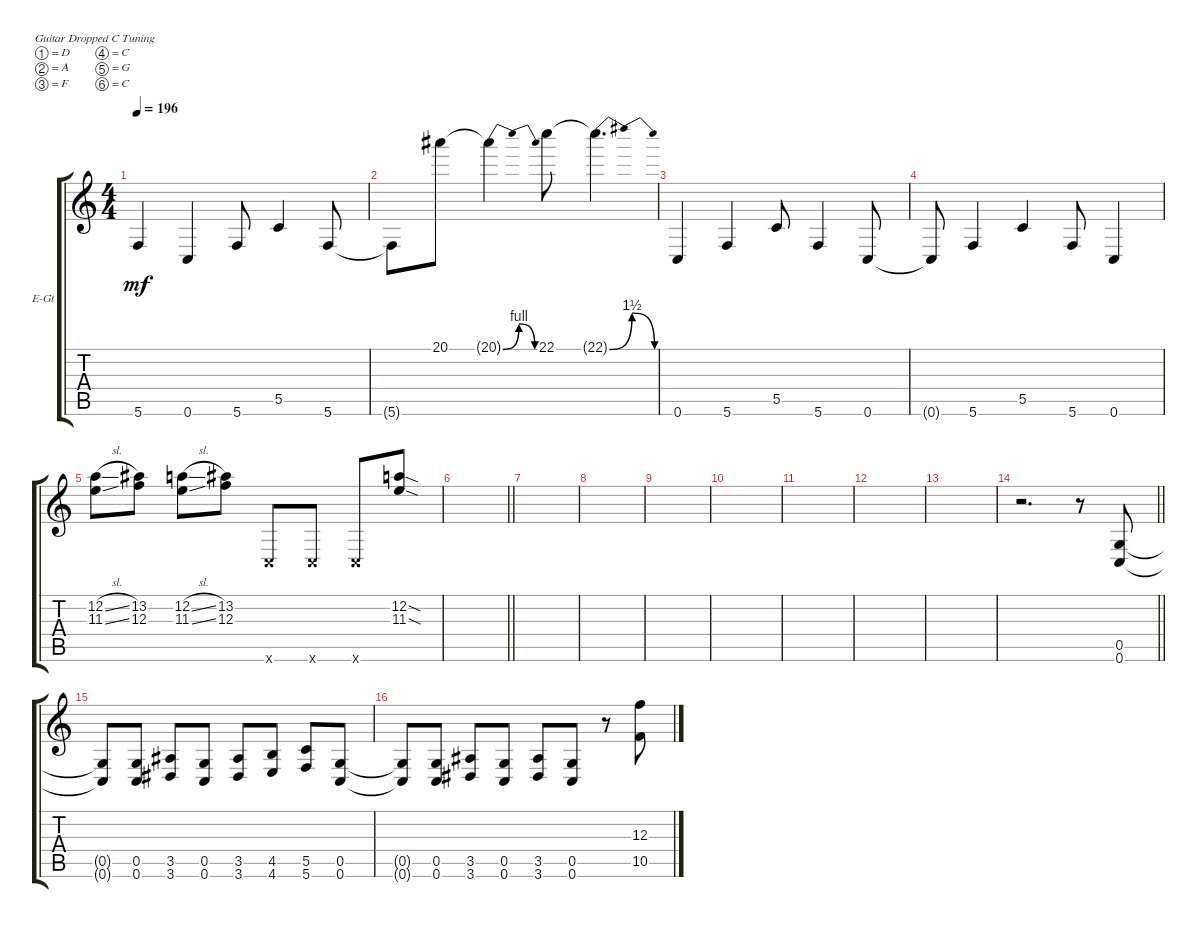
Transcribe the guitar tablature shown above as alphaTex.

\defaultSystemsLayout 4
\bracketExtendMode groupsimilarinstruments
\firstSystemTrackNameOrientation horizontal
\otherSystemsTrackNameOrientation horizontal
\track ("L Guitar <Dist>" "E-Gt") {instrument distortionguitar}
\staff {score tabs}
\tuning (D4 A3 F3 C3 G2 C2)
\ts (4 4)
\tempo 196
\clef g2
\ks c
5.6.4{dy mf} 0.6.4 5.6.8 5.5.4 5.6.8 |
5.6{t}.8 20.1.8 20.1{be (bendrelease 0 0 10.2 4 20.4 4 30 0) t}.4 22.1.8 22.1{be (bendrelease 0 0 9.6 6 20.4 6 30 0) t}.4{d} |
0.6.4 5.6.4 5.5.8 5.6.4 0.6.8 |
0.6{t}.8 5.6.4 5.5.4 5.6.8 0.6.4 |
(11.3{sl} 12.2{sl}).8 (12.3 13.2).8 (11.3{sl} 12.2{sl}).8 (12.3 13.2).8 0.6{x}.8 0.6{x}.8 0.6{x}.8 (11.3{sod} 12.2{sod}).8 |
\barLineRight lightlight
|
|
|
|
|
|
|
|
\barLineRight lightlight
r.2{d} r.8 (0.6 0.5).8 |
(0.6{t} 0.5{t}).8 (0.6 0.5).8 (3.6 3.5).8 (0.6 0.5).8 (3.6 3.5).8 (4.6 4.5).8 (5.6 5.5).8 (0.5 0.6).8 |
(0.6{t} 0.5{t}).8 (0.6 0.5).8 (3.6 3.5).8 (0.6 0.5).8 (3.6 3.5).8 (0.6 0.5).8 r.8 (10.5 12.3).8
